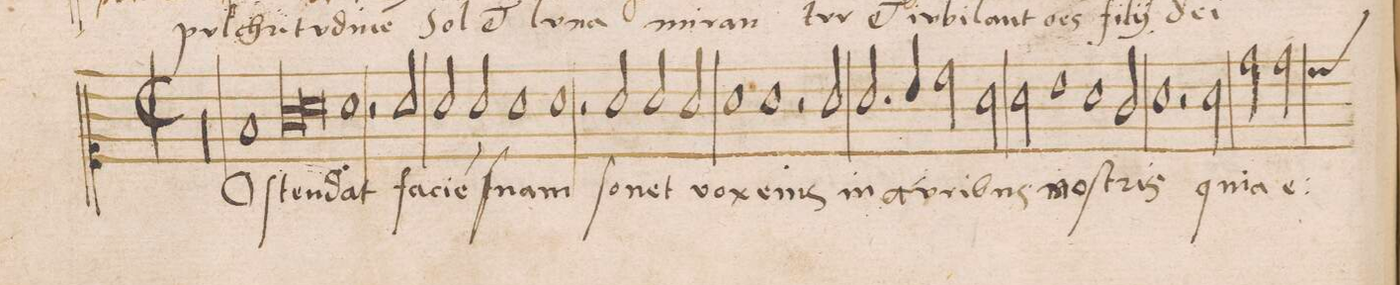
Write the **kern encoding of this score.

**kern	**text	**text
*I"DISCANTVS	*	*
*clefC1	*	*
*k[b-]	*	*
*met(c|)	*	*
*M2/1	*	*
0r	.	.
=38	=38	=38
0r	.	.
=39	=39	=39
1f	Os-	.
*lig	*	*
1g	-ten-	.
=40	=40	=40
1a	.	.
*Xlig	*	*
1a	-dat	.
=41	=41	=41
2r	.	.
2a/	fa-	.
2a/	-ci-	.
2a,/	-(em)	.
=42	=42	=42
1a	tu-	.
1a	-am	.
=43	=43	=43
2r	.	.
2a/	so-	.
2a/	-net	.
2a/	vox-	.
=44	=44	=44
1a	-i-	.
1a	-m(us)	.
=45	=45	=45
2r	.	.
2a/	in	.
2.a/	au-	.
4b-/	.	.
=46	=46	=46
2cc\	-ri-	.
2a/	-bus	.
2a/	nos-	.
1b-	.	.
=47	=47	=47
1a	.	.
2g/	.	.
=48	=48	=48
1a	-tris	.
2r	.	.
2a\	quia	.
=49	=49	=49
2dd\	e-	.
*custos:cc	*	*
2dd\	-lo-	.
*-	*-	*-
